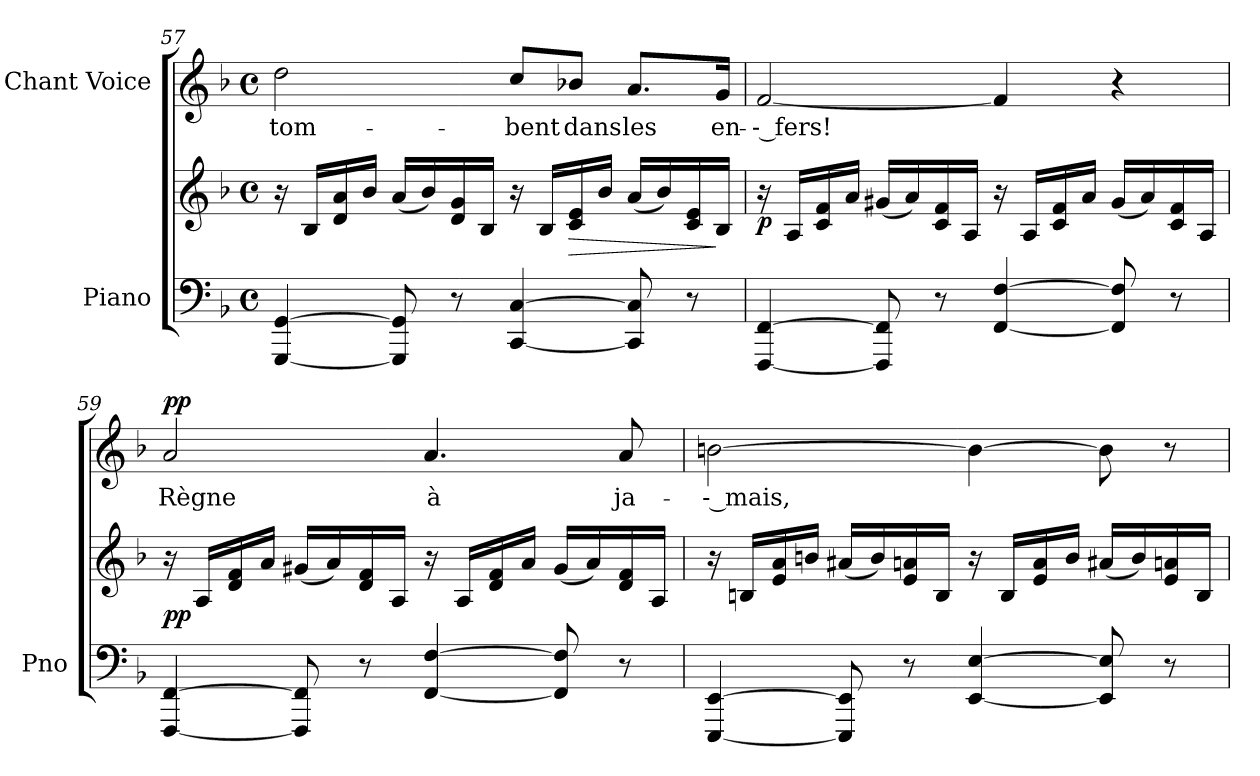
**kern	**kern	**dynam	**kern	**text	**dynam
*part2	*part2	*part2	*part1	*part1	*part1
*staff3	*staff2	*staff2/3	*staff1	*staff1	*staff1
*I"Piano	*	*	*I"Chant Voice	*	*
*I'Pno	*	*	*	*	*
!!LO:LB:g=z
*clefF4	*clefG2	*	*clefG2	*	*
*k[b-]	*k[b-]	*	*k[b-]	*	*
*M4/4	*M4/4	*	*M4/4	*	*
*met(c)	*met(c)	*	*met(c)	*	*
=57	=57	=57	=57	=57	=57
!	!	!	!	!LO:LY:b	!
[4GGG/ [4GG/	16r	.	2dd\	-tom-	.
.	16B-/LL	.	.	.	.
.	16d/ 16a/	.	.	.	.
.	16b-/JJ	.	.	.	.
8GGG/] 8GG/]	(16a/LL	.	.	.	.
.	16b-/)	.	.	.	.
8r	16d/ 16g/	.	.	.	.
.	16B-/JJ	.	.	.	.
!	!	!	!	!LO:LY:b	!
[4CC/ [4C/	16r	.	8cc/L	-bent	.
.	16B-/LL	.	.	.	.
!	!	!LO:HP:b	!	!LO:LY:b	!
.	16c/ 16e/	>	8b-X/J	dans	.
.	16b-/JJ	.	.	.	.
!	!	!	!	!LO:LY:b	!
8CC/] 8C/]	(16a/LL	.	8.a/L	les	.
.	16b-/)	.	.	.	.
8r	16c/ 16e/	.	.	.	.
!	!	!	!	!LO:LY:b	!
.	16B-/JJ	]	16g/Jk	en-	.
!!LO:PB:g=z
=58	=58	=58	=58	=58	=58
!	!	!LO:DY:b	!	!LO:LY:b	!
[4FFF/ [4FF/	16r	p	[2f/	-- fers!	.
.	16A/LL	.	.	.	.
.	16c/ 16f/	.	.	.	.
.	16a/JJ	.	.	.	.
8FFF/] 8FF/]	(16g#X/LL	.	.	.	.
.	16a/)	.	.	.	.
8r	16c/ 16f/	.	.	.	.
.	16A/JJ	.	.	.	.
[4FF/ [4F/	16r	.	4f/]	.	.
.	16A/LL	.	.	.	.
.	16c/ 16f/	.	.	.	.
.	16a/JJ	.	.	.	.
8FF/] 8F/]	(16g#/LL	.	4r	.	.
.	16a/)	.	.	.	.
8r	16c/ 16f/	.	.	.	.
.	16A/JJ	.	.	.	.
!!LO:LB:g=z
=59	=59	=59	=59	=59	=59
!	!	!LO:DY:b	!	!LO:LY:b	!LO:DY:a
[4FFF/ [4FF/	16r	pp	2a/	Règne	pp
.	16A/LL	.	.	.	.
.	16d/ 16f/	.	.	.	.
.	16a/JJ	.	.	.	.
8FFF/] 8FF/]	(16g#X/LL	.	.	.	.
.	16a/)	.	.	.	.
8r	16d/ 16f/	.	.	.	.
.	16A/JJ	.	.	.	.
!	!	!	!	!LO:LY:b	!
[4FF/ [4F/	16r	.	4.a/	à	.
.	16A/LL	.	.	.	.
.	16d/ 16f/	.	.	.	.
.	16a/JJ	.	.	.	.
8FF/] 8F/]	(16g#/LL	.	.	.	.
.	16a/)	.	.	.	.
!	!	!	!	!LO:LY:b	!
8r	16d/ 16f/	.	8a/	ja-	.
.	16A/JJ	.	.	.	.
!!LO:LB:g=z
=60	=60	=60	=60	=60	=60
!	!	!	!	!LO:LY:b	!
[4EEE/ [4EE/	16r	.	[2bn\	-- mais,	.
.	16Bn/LL	.	.	.	.
.	16e/ 16a/	.	.	.	.
.	16bn/JJ	.	.	.	.
8EEE/] 8EE/]	(16a#X/LL	.	.	.	.
.	16b/)	.	.	.	.
8r	16e/ 16an/	.	.	.	.
.	16B/JJ	.	.	.	.
[4EE/ [4E/	16r	.	4b\_	.	.
.	16B/LL	.	.	.	.
.	16e/ 16a/	.	.	.	.
.	16b/JJ	.	.	.	.
8EE/] 8E/]	(16a#X/LL	.	8b\]	.	.
.	16b/)	.	.	.	.
8r	16e/ 16an/	.	8r	.	.
.	16B/JJ	.	.	.	.
=	=	=	=	=	=
*-	*-	*-	*-	*-	*-
